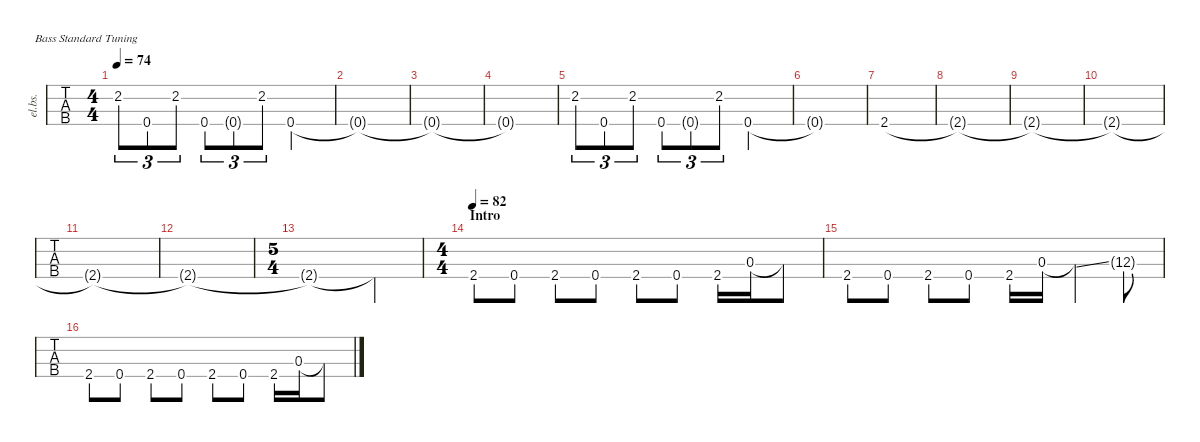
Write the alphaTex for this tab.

\defaultSystemsLayout 2
\hideDynamics
\bracketExtendMode nobrackets
\otherSystemsTrackNameOrientation horizontal
\track ("Bass" "el.bs.") {instrument synthbass1}
\staff {tabs}
\tuning (G2 D2 A1 E1)
\ts (4 4)
\beaming (8 2 2 2 2)
\tempo 74
\clef f4
\ks g
2.2.8{tu (3 2) dy ff instrument synthbass1} 0.4.8{tu (3 2)} 2.2.8{tu (3 2)} 0.4.8{tu (3 2)} 0.4{g}.8{tu (3 2)} 2.2.8{tu (3 2)} 0.4.2 |
0.4{t}.1 |
0.4{t}.1 |
0.4{t}.1 |
2.2.8{tu (3 2)} 0.4.8{tu (3 2)} 2.2.8{tu (3 2)} 0.4.8{tu (3 2)} 0.4{g}.8{tu (3 2)} 2.2.8{tu (3 2)} 0.4.2 |
0.4{t}.1 |
2.4.1 |
2.4{t}.1 |
2.4{t}.1 |
2.4{t}.1 |
2.4{t}.1 |
2.4{t}.1 |
\ts (5 4)
\beaming (8 5 5)
2.4{t}.1 2.4{t}.4 |
\ts (4 4)
\beaming (8 2 2 2 2)
\section ("" "Intro")
\tempo 82
2.4{st}.8{dy f} 0.4{st}.8 2.4{st}.8 0.4{st}.8 2.4{st}.8 0.4{st}.8 2.4.16 0.3.16 0.3{t}.8 |
2.4{st}.8 0.4{st}.8 2.4{st}.8 0.4{st}.8 2.4.16 0.3.16 0.3{ss t}.4 12.3{g}.8 |
2.4{st}.8 0.4{st}.8 2.4{st}.8 0.4{st}.8 2.4{st}.8 0.4{st}.8 2.4.16 0.3.16 0.3{t}.8
